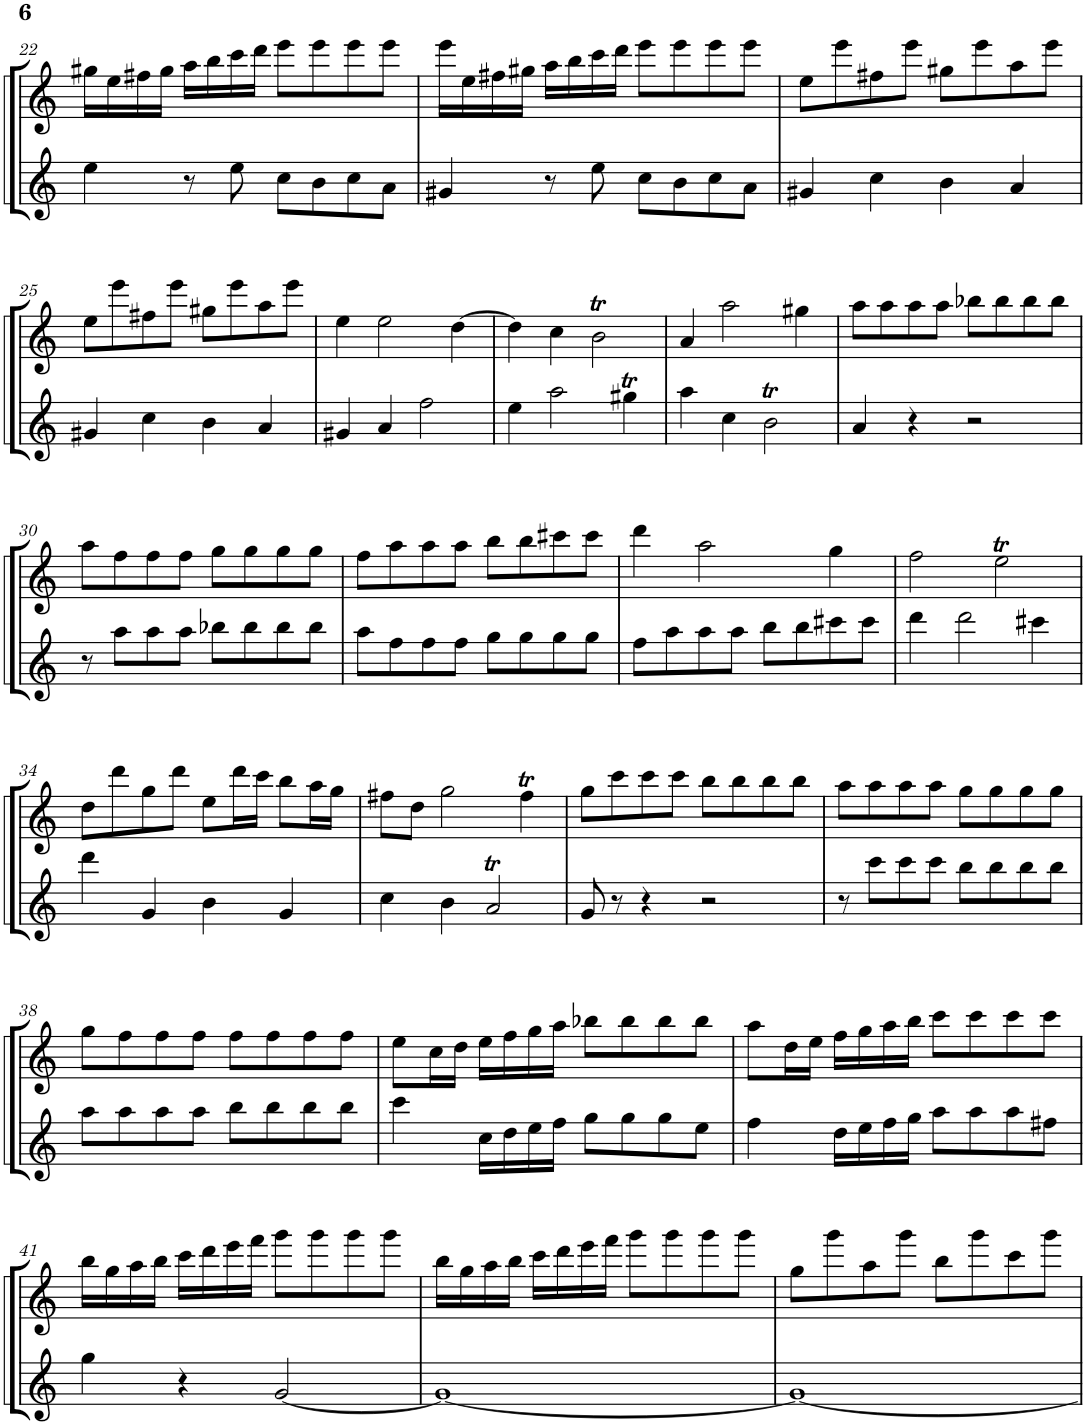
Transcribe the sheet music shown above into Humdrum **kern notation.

**kern	**kern
*part2	*part1
*staff2	*staff1
*I"Alto 2	*I"Alto 1
!!LO:PB:g=z
*clefG2	*clefG2
*k[]	*k[]
*M4/4	*M4/4
*met(c)	*met(c)
=22	=22
4ee\	16gg#X\LL
.	16ee\
.	16ff#X\
.	16gg#\JJ
8r	16aa\LL
.	16bb\
8ee\	16ccc\
.	16ddd\JJ
8cc\L	8eee\L
8b\	8eee\
8cc\	8eee\
8a\J	8eee\J
=23	=23
4g#X/	16eee\LL
.	16ee\
.	16ff#X\
.	16gg#X\JJ
8r	16aa\LL
.	16bb\
8ee\	16ccc\
.	16ddd\JJ
8cc\L	8eee\L
8b\	8eee\
8cc\	8eee\
8a\J	8eee\J
=24	=24
4g#X/	8ee\L
.	8eee\
4cc\	8ff#X\
.	8eee\J
4b\	8gg#X\L
.	8eee\
4a/	8aa\
.	8eee\J
!!LO:LB:g=z
=25	=25
4g#X/	8ee\L
.	8eee\
4cc\	8ff#X\
.	8eee\J
4b\	8gg#X\L
.	8eee\
4a/	8aa\
.	8eee\J
=26	=26
4g#X/	4ee\
4a/	2ee\
2ff\	.
.	[4dd\
=27	=27
4ee\	4dd\]
2aa\	4cc\
.	2bt\
4gg#Xt\	.
=28	=28
4aa\	4a/
4cc\	2aa\
2bt\	.
.	4gg#X\
=29	=29
4a/	8aa\L
.	8aa\
4r	8aa\
.	8aa\J
2r	8bb-X\L
.	8bb-\
.	8bb-\
.	8bb-\J
!!LO:LB:g=z
=30	=30
8r	8aa\L
8aa\L	8ff\
8aa\	8ff\
8aa\J	8ff\J
8bb-X\L	8gg\L
8bb-\	8gg\
8bb-\	8gg\
8bb-\J	8gg\J
=31	=31
8aa\L	8ff\L
8ff\	8aa\
8ff\	8aa\
8ff\J	8aa\J
8gg\L	8bb\L
8gg\	8bb\
8gg\	8ccc#X\
8gg\J	8ccc#\J
=32	=32
8ff\L	4ddd\
8aa\	.
8aa\	2aa\
8aa\J	.
8bb\L	.
8bb\	.
8ccc#X\	4gg\
8ccc#\J	.
=33	=33
4ddd\	2ff\
2ddd\	.
.	2eet\
4ccc#X\	.
!!LO:LB:g=z
=34	=34
4ddd\	8dd\L
.	8ddd\
4g/	8gg\
.	8ddd\J
4b\	8ee\L
.	16ddd\L
.	16ccc\JJ
4g/	8bb\L
.	16aa\L
.	16gg\JJ
=35	=35
4cc\	8ff#X\L
.	8dd\J
4b\	2gg\
2aT/	.
.	4ff#t\
=36	=36
8g/	8gg\L
8r	8ccc\
4r	8ccc\
.	8ccc\J
2r	8bb\L
.	8bb\
.	8bb\
.	8bb\J
=37	=37
8r	8aa\L
8ccc\L	8aa\
8ccc\	8aa\
8ccc\J	8aa\J
8bb\L	8gg\L
8bb\	8gg\
8bb\	8gg\
8bb\J	8gg\J
!!LO:LB:g=z
=38	=38
8aa\L	8gg\L
8aa\	8ff\
8aa\	8ff\
8aa\J	8ff\J
8bb\L	8ff\L
8bb\	8ff\
8bb\	8ff\
8bb\J	8ff\J
=39	=39
4ccc\	8ee\L
.	16cc\L
.	16dd\JJ
16cc\LL	16ee\LL
16dd\	16ff\
16ee\	16gg\
16ff\JJ	16aa\JJ
8gg\L	8bb-X\L
8gg\	8bb-\
8gg\	8bb-\
8ee\J	8bb-\J
=40	=40
4ff\	8aa\L
.	16dd\L
.	16ee\JJ
16dd\LL	16ff\LL
16ee\	16gg\
16ff\	16aa\
16gg\JJ	16bb\JJ
8aa\L	8ccc\L
8aa\	8ccc\
8aa\	8ccc\
8ff#X\J	8ccc\J
!!LO:LB:g=z
=41	=41
4gg\	16bb\LL
.	16gg\
.	16aa\
.	16bb\JJ
4r	16ccc\LL
.	16ddd\
.	16eee\
.	16fff\JJ
[2g/	8ggg\L
.	8ggg\
.	8ggg\
.	8ggg\J
=42	=42
1g_	16bb\LL
.	16gg\
.	16aa\
.	16bb\JJ
.	16ccc\LL
.	16ddd\
.	16eee\
.	16fff\JJ
.	8ggg\L
.	8ggg\
.	8ggg\
.	8ggg\J
=43	=43
1g_	8gg\L
.	8ggg\
.	8aa\
.	8ggg\J
.	8bb\L
.	8ggg\
.	8ccc\
.	8ggg\J
=	=
*-	*-
